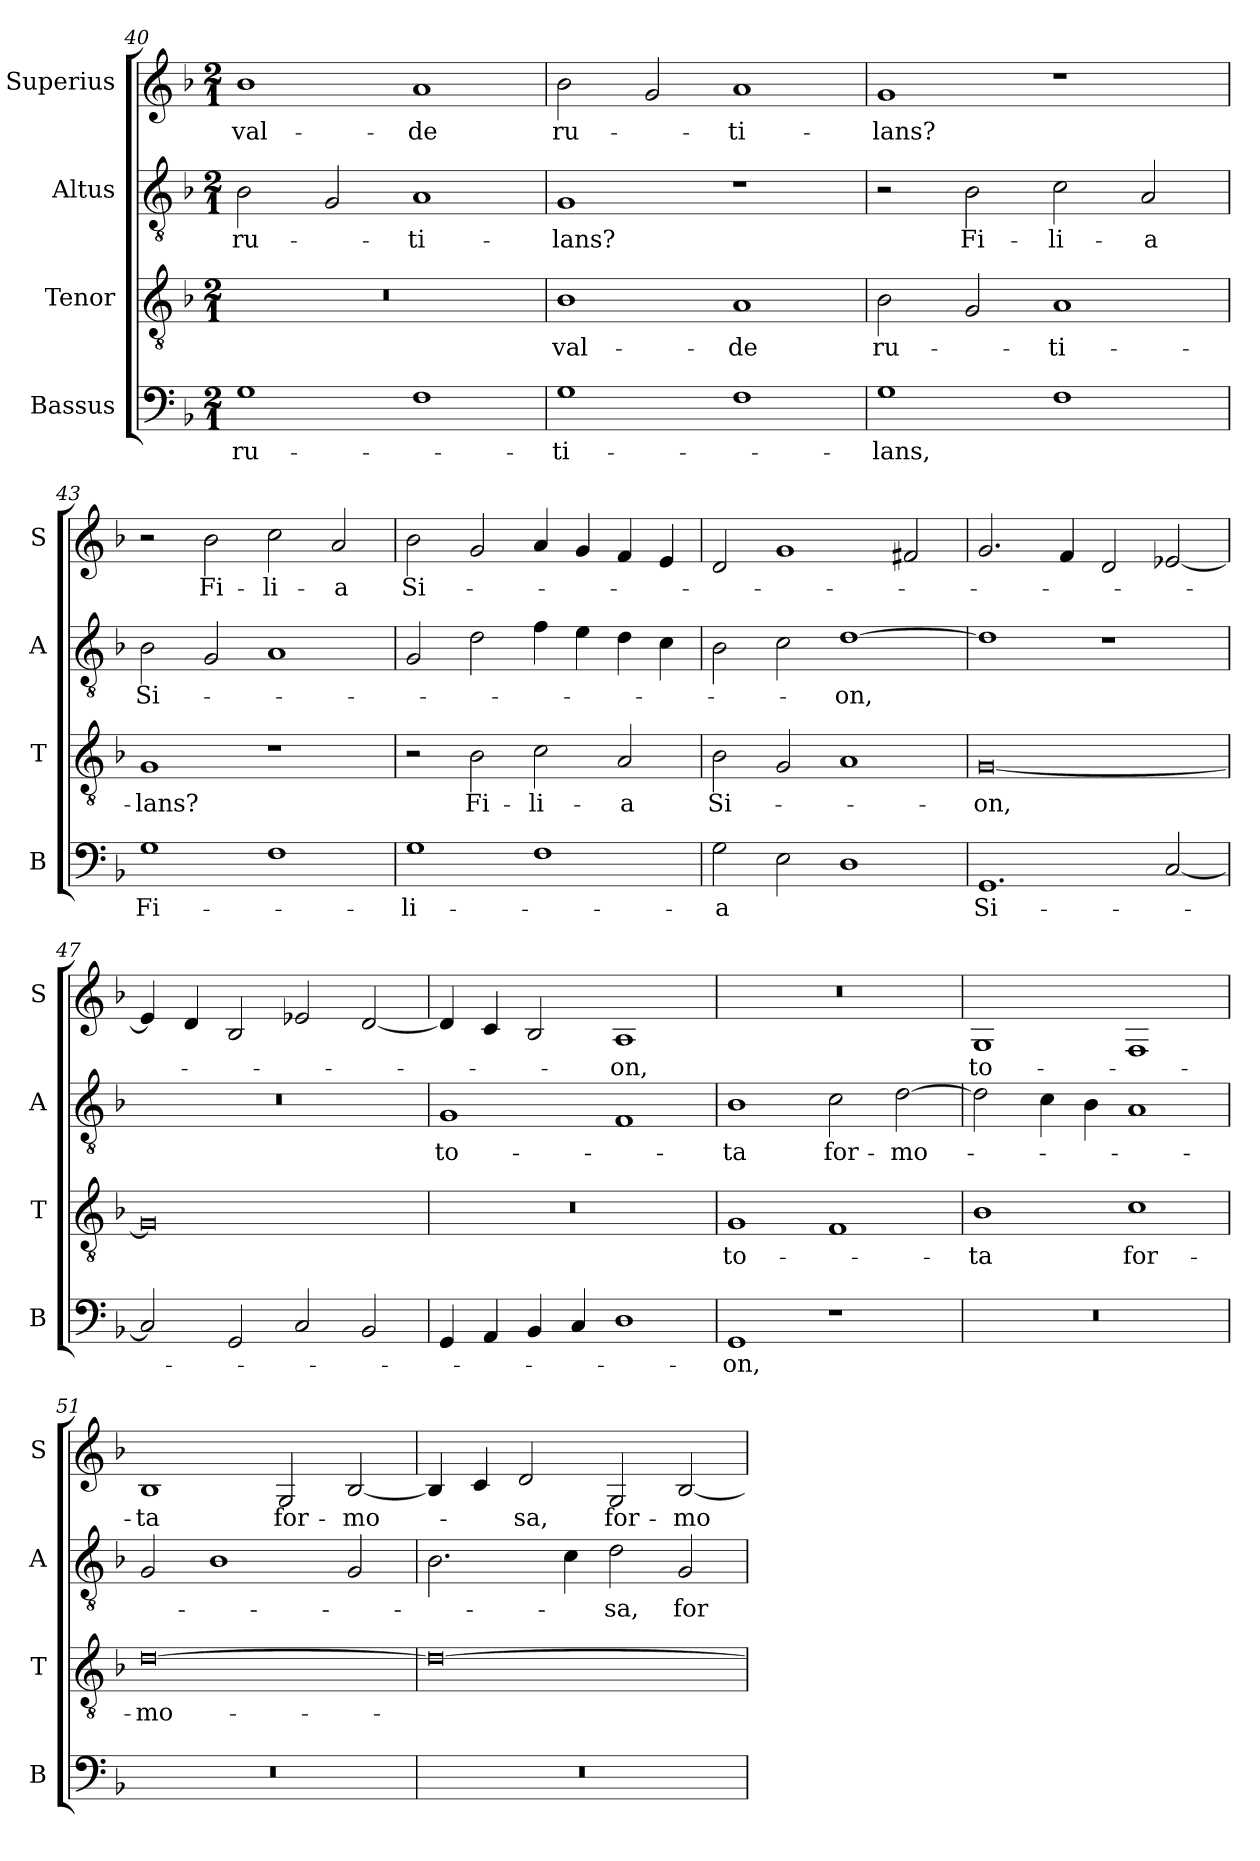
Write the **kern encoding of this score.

**kern	**text	**kern	**text	**kern	**text	**kern	**text
*part4	*part4	*part3	*part3	*part2	*part2	*part1	*part1
*staff4	*staff4	*staff3	*staff3	*staff2	*staff2	*staff1	*staff1
*I"Bassus	*	*I"Tenor	*	*I"Altus	*	*I"Superius	*
*I'B	*	*I'T	*	*I'A	*	*I'S	*
*clefF4	*	*clefGv2	*	*clefGv2	*	*clefG2	*
*k[b-]	*	*k[b-]	*	*k[b-]	*	*k[b-]	*
*M2/1	*	*M2/1	*	*M2/1	*	*M2/1	*
=40	=40	=40	=40	=40	=40	=40	=40
1G	ru-	0r	.	2B-\	ru-	1b-	val-
.	.	.	.	2G/	.	.	.
1F	.	.	.	1A	-ti-	1a	-de
=41	=41	=41	=41	=41	=41	=41	=41
1G	-ti-	1B-	val-	1G	-lans?	2b-\	ru-
.	.	.	.	.	.	2g/	.
1F	.	1A	-de	1r	.	1a	-ti-
=42	=42	=42	=42	=42	=42	=42	=42
1G	-lans,	2B-\	ru-	2r	.	1g	-lans?
.	.	2G/	.	2B-\	Fi-	.	.
1F	.	1A	-ti-	2c\	-li-	1r	.
.	.	.	.	2A/	-a	.	.
=43	=43	=43	=43	=43	=43	=43	=43
1G	Fi-	1G	-lans?	2B-\	Si-	2r	.
.	.	.	.	2G/	.	2b-\	Fi-
1F	.	1r	.	1A	.	2cc\	-li-
.	.	.	.	.	.	2a/	-a
=44	=44	=44	=44	=44	=44	=44	=44
1G	-li-	2r	.	2G/	.	2b-\	Si-
.	.	2B-\	Fi-	2d\	.	2g/	.
1F	.	2c\	-li-	4f\	.	4a/	.
.	.	.	.	4e\	.	4g/	.
.	.	2A/	-a	4d\	.	4f/	.
.	.	.	.	4c\	.	4e/	.
=45	=45	=45	=45	=45	=45	=45	=45
2G\	-a	2B-\	Si-	2B-\	.	2d/	.
2E\	.	2G/	.	2c\	.	1g	.
1D	.	1A	.	[1d	-on,	.	.
.	.	.	.	.	.	2f#X/	.
=46	=46	=46	=46	=46	=46	=46	=46
1.GG	Si-	[0G	-on,	1d]	.	2.g/	.
.	.	.	.	.	.	4f/	.
.	.	.	.	1r	.	2d/	.
[2C/	.	.	.	.	.	[2e-X/	.
=47	=47	=47	=47	=47	=47	=47	=47
2C/]	.	0G]	.	0r	.	4e-/]	.
.	.	.	.	.	.	4d/	.
2GG/	.	.	.	.	.	2B-/	.
2C/	.	.	.	.	.	2e-X/	.
2BB-/	.	.	.	.	.	[2d/	.
=48	=48	=48	=48	=48	=48	=48	=48
4GG/	.	0r	.	1G	to-	4d/]	.
4AA/	.	.	.	.	.	4c/	.
4BB-/	.	.	.	.	.	2B-/	.
4C/	.	.	.	.	.	.	.
1D	.	.	.	1F	.	1A	-on,
=49	=49	=49	=49	=49	=49	=49	=49
1GG	-on,	1G	to-	1B-	-ta	0r	.
1r	.	1F	.	2c\	for-	.	.
.	.	.	.	[2d\	-mo-	.	.
=50	=50	=50	=50	=50	=50	=50	=50
0r	.	1B-	-ta	2d\]	.	1G	to-
.	.	.	.	4c\	.	.	.
.	.	.	.	4B-\	.	.	.
.	.	1c	for-	1A	.	1F	.
=51	=51	=51	=51	=51	=51	=51	=51
0r	.	[0d	-mo-	2G/	.	1B-	-ta
.	.	.	.	1B-	.	.	.
.	.	.	.	.	.	2G/	for-
.	.	.	.	2G/	.	[2B-/	-mo-
=52	=52	=52	=52	=52	=52	=52	=52
0r	.	0d_	.	2.B-\	.	4B-/]	.
.	.	.	.	.	.	4c/	.
.	.	.	.	.	.	2d/	-sa,
.	.	.	.	4c\	.	.	.
.	.	.	.	2d\	-sa,	2G/	for-
.	.	.	.	2G/	for-	[2B-/	-mo-
=	=	=	=	=	=	=	=
*-	*-	*-	*-	*-	*-	*-	*-
